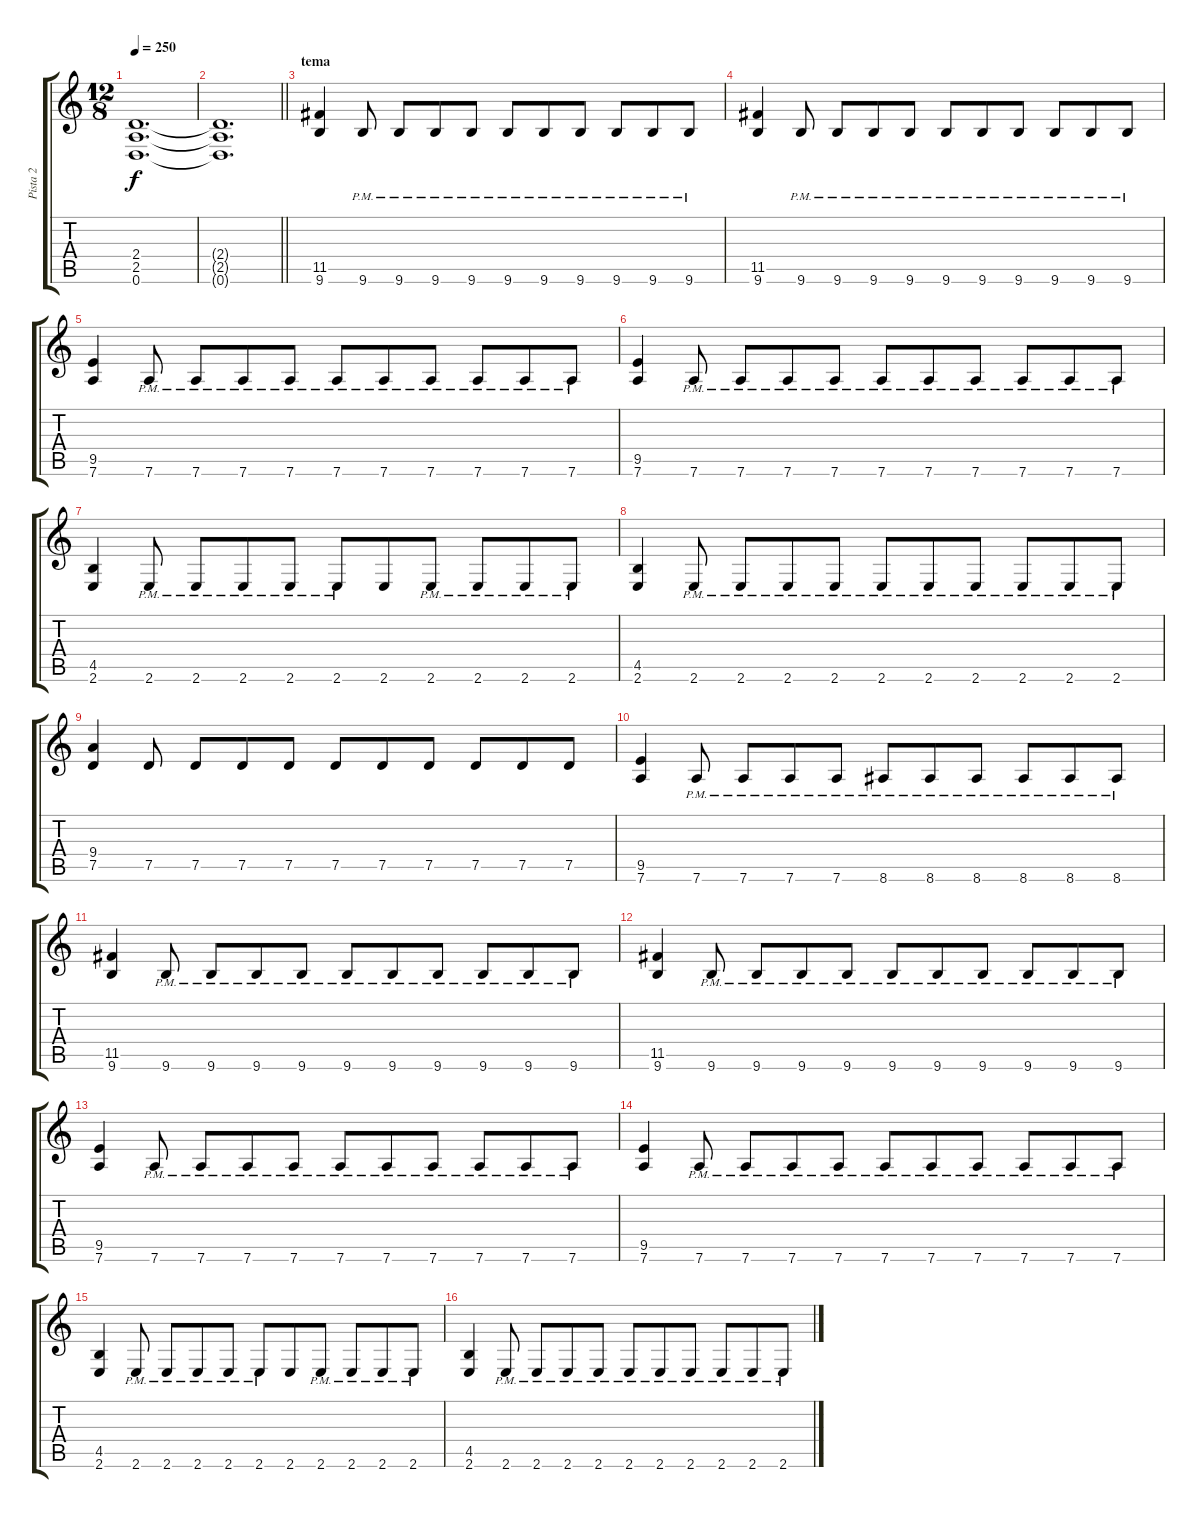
\track ("Pista 2" "Pista 2") {instrument distortionguitar}
\staff {score tabs}
\tuning (D4 A3 F3 C3 G2 D2) {hide}
\ts (12 8)
\tempo 250
\clef g2
\ks c
(2.4 2.5 0.6).1{d dy f} |
\barLineRight lightlight
(2.4{t} 2.5{t} 0.6{t}).1{d} |
\section ("" "tema")
(11.5 9.6).4 9.6{pm}.8 9.6{pm}.8 9.6{pm}.8 9.6{pm}.8 9.6{pm}.8 9.6{pm}.8 9.6{pm}.8 9.6{pm}.8 9.6{pm}.8 9.6{pm}.8 |
(11.5 9.6).4 9.6{pm}.8 9.6{pm}.8 9.6{pm}.8 9.6{pm}.8 9.6{pm}.8 9.6{pm}.8 9.6{pm}.8 9.6{pm}.8 9.6{pm}.8 9.6{pm}.8 |
(9.5 7.6).4 7.6{pm}.8 7.6{pm}.8 7.6{pm}.8 7.6{pm}.8 7.6{pm}.8 7.6{pm}.8 7.6{pm}.8 7.6{pm}.8 7.6{pm}.8 7.6{pm}.8 |
(9.5 7.6).4 7.6{pm}.8 7.6{pm}.8 7.6{pm}.8 7.6{pm}.8 7.6{pm}.8 7.6{pm}.8 7.6{pm}.8 7.6{pm}.8 7.6{pm}.8 7.6{pm}.8 |
(4.5 2.6).4 2.6{pm}.8 2.6{pm}.8 2.6{pm}.8 2.6{pm}.8 2.6{pm}.8 2.6.8 2.6{pm}.8 2.6{pm}.8 2.6{pm}.8 2.6{pm}.8 |
(4.5 2.6).4 2.6{pm}.8 2.6{pm}.8 2.6{pm}.8 2.6{pm}.8 2.6{pm}.8 2.6{pm}.8 2.6{pm}.8 2.6{pm}.8 2.6{pm}.8 2.6{pm}.8 |
(9.4 7.5).4 7.5.8 7.5.8 7.5.8 7.5.8 7.5.8 7.5.8 7.5.8 7.5.8 7.5.8 7.5.8 |
(9.5 7.6).4 7.6{pm}.8 7.6{pm}.8 7.6{pm}.8 7.6{pm}.8 8.6{pm}.8 8.6{pm}.8 8.6{pm}.8 8.6{pm}.8 8.6{pm}.8 8.6{pm}.8 |
(11.5 9.6).4 9.6{pm}.8 9.6{pm}.8 9.6{pm}.8 9.6{pm}.8 9.6{pm}.8 9.6{pm}.8 9.6{pm}.8 9.6{pm}.8 9.6{pm}.8 9.6{pm}.8 |
(11.5 9.6).4 9.6{pm}.8 9.6{pm}.8 9.6{pm}.8 9.6{pm}.8 9.6{pm}.8 9.6{pm}.8 9.6{pm}.8 9.6{pm}.8 9.6{pm}.8 9.6{pm}.8 |
(9.5 7.6).4 7.6{pm}.8 7.6{pm}.8 7.6{pm}.8 7.6{pm}.8 7.6{pm}.8 7.6{pm}.8 7.6{pm}.8 7.6{pm}.8 7.6{pm}.8 7.6{pm}.8 |
(9.5 7.6).4 7.6{pm}.8 7.6{pm}.8 7.6{pm}.8 7.6{pm}.8 7.6{pm}.8 7.6{pm}.8 7.6{pm}.8 7.6{pm}.8 7.6{pm}.8 7.6{pm}.8 |
(4.5 2.6).4 2.6{pm}.8 2.6{pm}.8 2.6{pm}.8 2.6{pm}.8 2.6{pm}.8 2.6.8 2.6{pm}.8 2.6{pm}.8 2.6{pm}.8 2.6{pm}.8 |
(4.5 2.6).4 2.6{pm}.8 2.6{pm}.8 2.6{pm}.8 2.6{pm}.8 2.6{pm}.8 2.6{pm}.8 2.6{pm}.8 2.6{pm}.8 2.6{pm}.8 2.6{pm}.8
